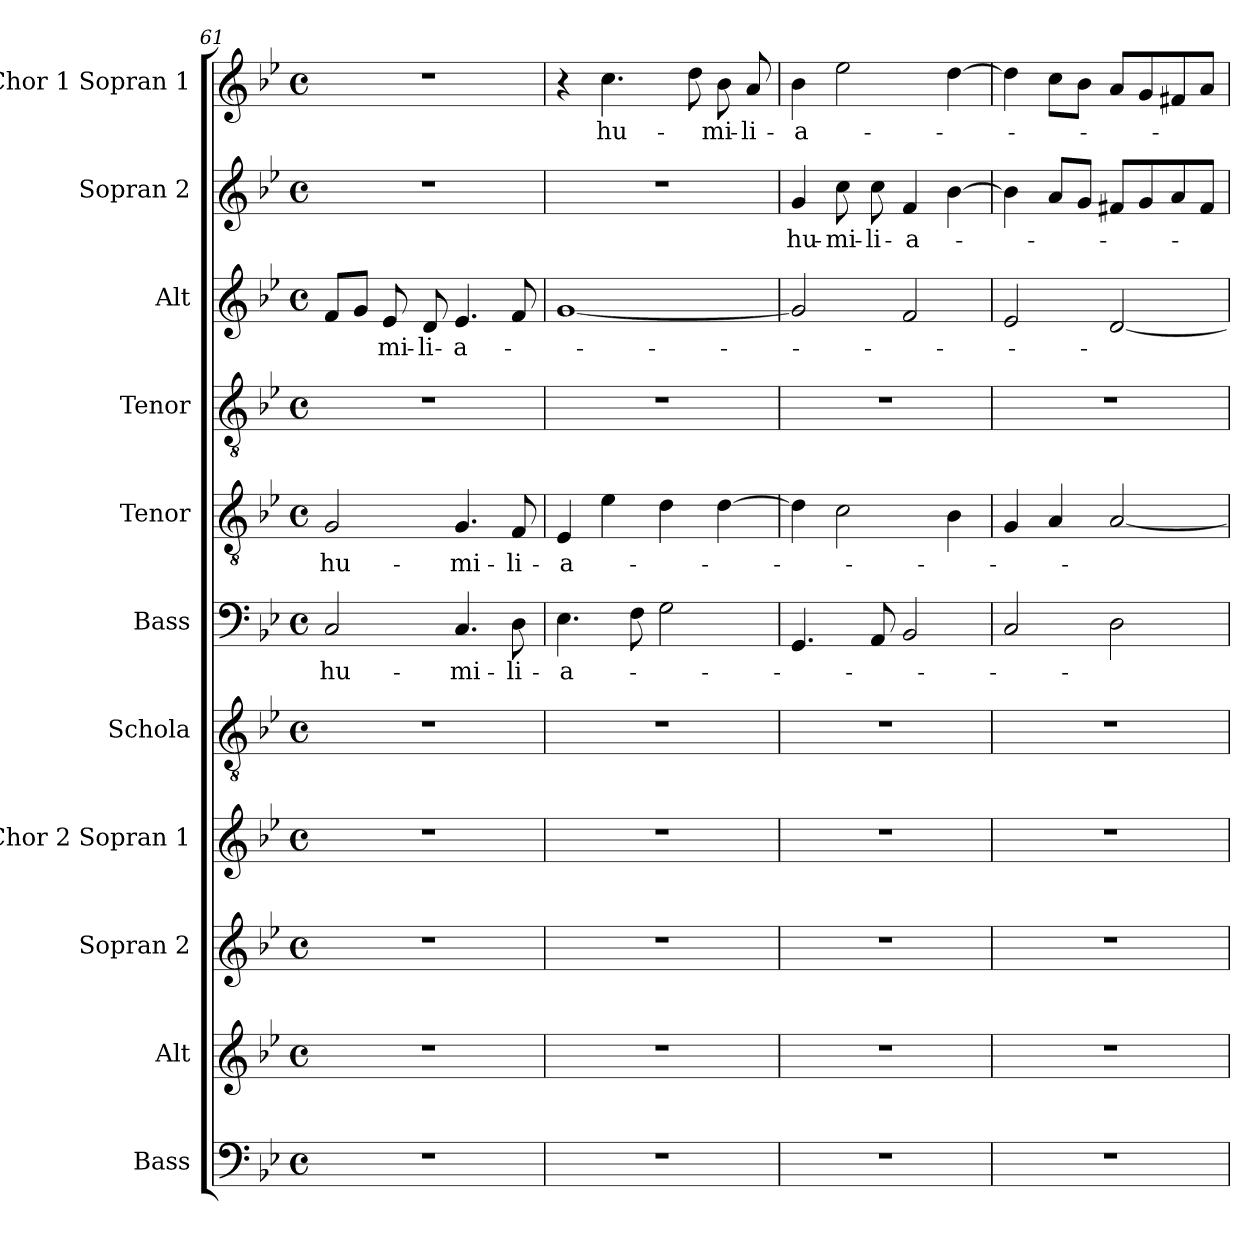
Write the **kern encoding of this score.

**kern	**kern	**kern	**kern	**kern	**kern	**text	**kern	**text	**kern	**kern	**text	**kern	**text	**kern	**text
*part11	*part10	*part9	*part8	*part7	*part6	*part6	*part5	*part5	*part4	*part3	*part3	*part2	*part2	*part1	*part1
*staff11	*staff10	*staff9	*staff8	*staff7	*staff6	*staff6	*staff5	*staff5	*staff4	*staff3	*staff3	*staff2	*staff2	*staff1	*staff1
*I"Bass	*I"Alt	*I"Sopran 2	*I"Chor 2 Sopran 1	*I"Schola	*I"Bass	*	*I"Tenor	*	*I"Tenor	*I"Alt	*	*I"Sopran 2	*	*I"Chor 1 Sopran 1	*
*	*	*	*I'Ch	*I'Ch	*	*	*	*	*I'T.	*	*	*	*	*I'Ch	*
!!LO:LB:g=z
*clefF4	*clefG2	*clefG2	*clefG2	*clefGv2	*clefF4	*	*clefGv2	*	*clefGv2	*clefG2	*	*clefG2	*	*clefG2	*
*k[b-e-]	*k[b-e-]	*k[b-e-]	*k[b-e-]	*k[b-e-]	*k[b-e-]	*	*k[b-e-]	*	*k[b-e-]	*k[b-e-]	*	*k[b-e-]	*	*k[b-e-]	*
*M4/4	*M4/4	*M4/4	*M4/4	*M4/4	*M4/4	*	*M4/4	*	*M4/4	*M4/4	*	*M4/4	*	*M4/4	*
*met(c)	*met(c)	*met(c)	*met(c)	*met(c)	*met(c)	*	*met(c)	*	*met(c)	*met(c)	*	*met(c)	*	*met(c)	*
=61	=61	=61	=61	=61	=61	=61	=61	=61	=61	=61	=61	=61	=61	=61	=61
1r	1r	1r	1r	1r	2C/	hu-	2G/	hu-	1r	8f/L	.	1r	.	1r	.
.	.	.	.	.	.	.	.	.	.	8g/J	.	.	.	.	.
.	.	.	.	.	.	.	.	.	.	8e-/	-mi-	.	.	.	.
.	.	.	.	.	.	.	.	.	.	8d/	-li-	.	.	.	.
.	.	.	.	.	4.C/	-mi-	4.G/	-mi-	.	4.e-/	-a-	.	.	.	.
.	.	.	.	.	8D\	-li-	8F/	-li-	.	8f/	.	.	.	.	.
=62	=62	=62	=62	=62	=62	=62	=62	=62	=62	=62	=62	=62	=62	=62	=62
1r	1r	1r	1r	1r	4.E-\	-a-	4E-/	-a-	1r	[1g	.	1r	.	4r	.
.	.	.	.	.	.	.	4e-\	.	.	.	.	.	.	4.cc\	hu-
.	.	.	.	.	8F\	.	.	.	.	.	.	.	.	.	.
.	.	.	.	.	2G\	.	4d\	.	.	.	.	.	.	.	.
.	.	.	.	.	.	.	.	.	.	.	.	.	.	8dd\	.
.	.	.	.	.	.	.	[4d\	.	.	.	.	.	.	8b-\	-mi-
.	.	.	.	.	.	.	.	.	.	.	.	.	.	8a/	-li-
=63	=63	=63	=63	=63	=63	=63	=63	=63	=63	=63	=63	=63	=63	=63	=63
1r	1r	1r	1r	1r	4.GG/	.	4d\]	.	1r	2g/]	.	4g/	hu-	4b-\	-a-
.	.	.	.	.	.	.	2c\	.	.	.	.	8cc\	-mi-	2ee-\	.
.	.	.	.	.	8AA/	.	.	.	.	.	.	8cc\	-li-	.	.
.	.	.	.	.	2BB-/	.	.	.	.	2f/	.	4f/	-a-	.	.
.	.	.	.	.	.	.	4B-\	.	.	.	.	[4b-\	.	[4dd\	.
=64	=64	=64	=64	=64	=64	=64	=64	=64	=64	=64	=64	=64	=64	=64	=64
1r	1r	1r	1r	1r	2C/	.	4G/	.	1r	2e-/	.	4b-\]	.	4dd\]	.
.	.	.	.	.	.	.	4A/	.	.	.	.	8a/L	.	8cc\L	.
.	.	.	.	.	.	.	.	.	.	.	.	8g/J	.	8b-\J	.
.	.	.	.	.	2D\	.	[2A/	.	.	[2d/	.	8f#X/L	.	8a/L	.
.	.	.	.	.	.	.	.	.	.	.	.	8g/	.	8g/	.
.	.	.	.	.	.	.	.	.	.	.	.	8a/	.	8f#X/	.
.	.	.	.	.	.	.	.	.	.	.	.	8f#/J	.	8a/J	.
=	=	=	=	=	=	=	=	=	=	=	=	=	=	=	=
*-	*-	*-	*-	*-	*-	*-	*-	*-	*-	*-	*-	*-	*-	*-	*-
